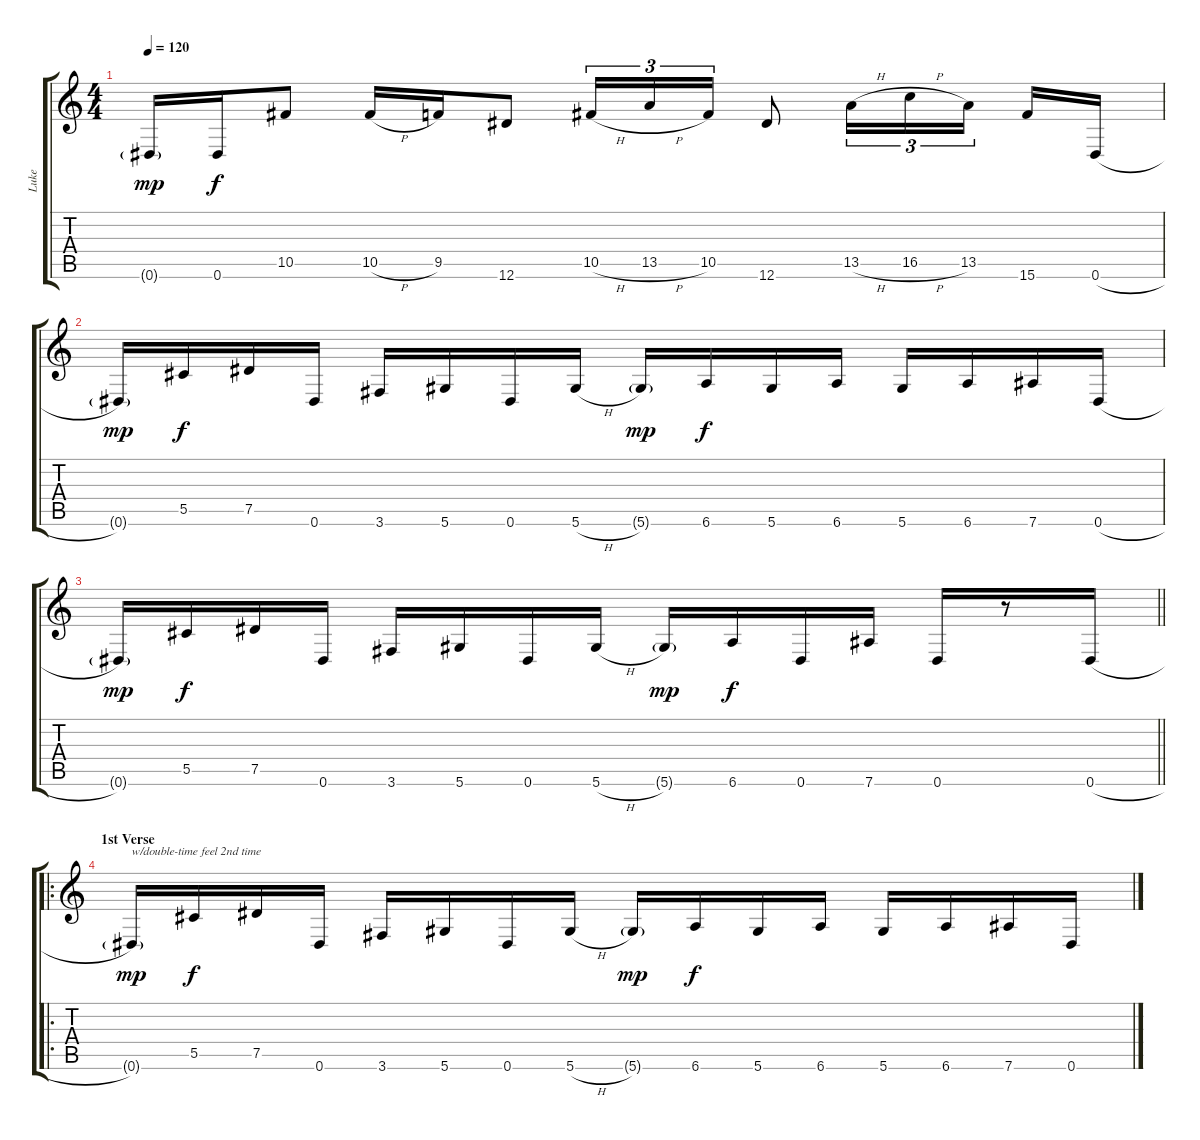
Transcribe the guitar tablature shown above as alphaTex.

\track ("Luke" "Luke") {instrument overdrivenguitar}
\staff {score tabs}
\tuning (Eb4 Bb3 Gb3 Db3 Ab2 Eb2) {hide}
\ts (4 4)
\tempo 120
\clef g2
\ks c
0.6{g}.16{dy mp} 0.6.16{dy f} 10.5.8 10.5{h}.16 9.5.16 12.6.8 10.5{h}.16{tu (3 2)} 13.5{h}.16{tu (3 2)} 10.5.16{tu (3 2)} 12.6.8 13.5{h}.16{tu (3 2)} 16.5{h}.16{tu (3 2)} 13.5.16{tu (3 2) beam splitsecondary} 15.6.16 0.6{h}.16 |
0.6{g}.16{dy mp} 5.5.16{dy f} 7.5.16 0.6.16 3.6.16 5.6.16 0.6.16 5.6{h}.16 5.6{g}.16{dy mp} 6.6.16{dy f} 5.6.16 6.6.16 5.6.16 6.6.16 7.6.16 0.6{h}.16 |
\barLineRight lightlight
0.6{g}.16{dy mp} 5.5.16{dy f} 7.5.16 0.6.16 3.6.16 5.6.16 0.6.16 5.6{h}.16 5.6{g}.16{dy mp} 6.6.16{dy f} 0.6.16 7.6.16 0.6.16 r.8 0.6{h}.16 |
\ro
\section ("" "1st Verse")
0.6{g}.16{txt "w/double-time feel 2nd time" dy mp} 5.5.16{dy f} 7.5.16 0.6.16 3.6.16 5.6.16 0.6.16 5.6{h}.16 5.6{g}.16{dy mp} 6.6.16{dy f} 5.6.16 6.6.16 5.6.16 6.6.16 7.6.16 0.6{h}.16
